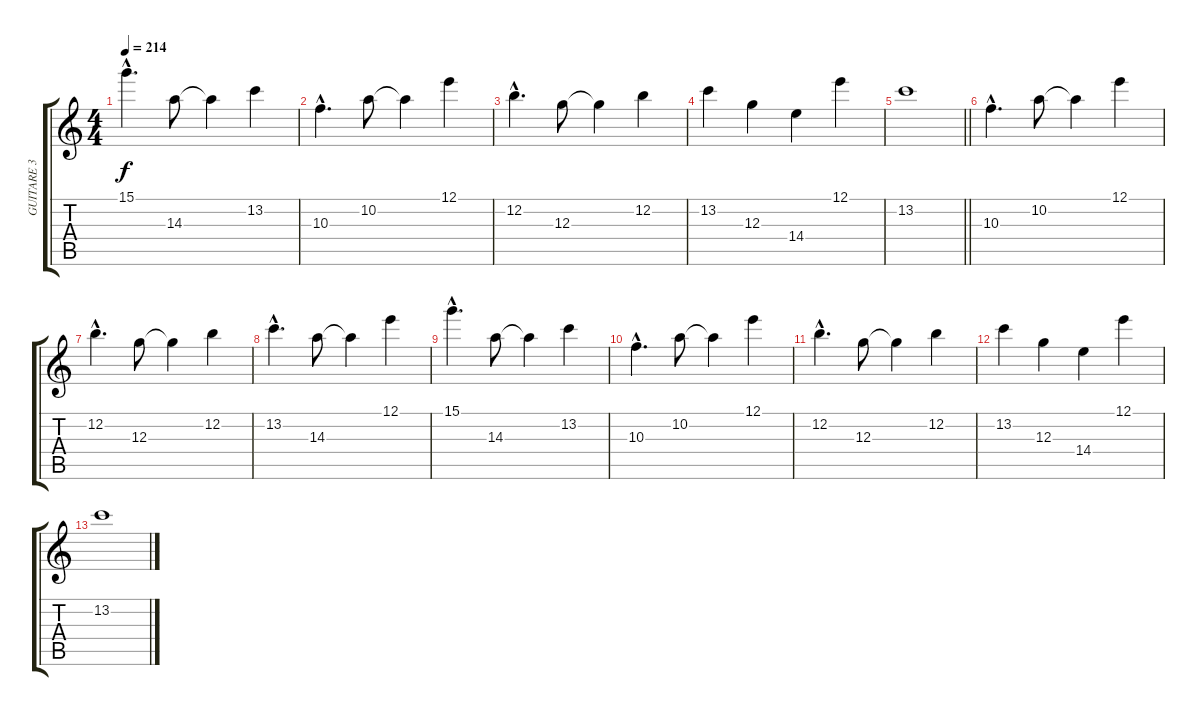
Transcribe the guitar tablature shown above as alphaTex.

\track ("GUITARE 3" "GUITARE 3") {instrument acousticguitarsteel}
\staff {score tabs}
\tuning (E4 B3 G3 D3 A2 E2) {hide}
\ts (4 4)
\tempo 214
\clef g2
\ks c
15.1{hac}.4{d dy f} 14.3.8 14.3{t}.4 13.2.4 |
10.3{hac}.4{d} 10.2.8 10.2{t}.4 12.1.4 |
12.2{hac}.4{d} 12.3.8 12.3{t}.4 12.2.4 |
13.2.4 12.3.4 14.4.4 12.1.4 |
\barLineRight lightlight
13.2.1 |
10.3{hac}.4{d} 10.2.8 10.2{t}.4 12.1.4 |
12.2{hac}.4{d} 12.3.8 12.3{t}.4 12.2.4 |
13.2{hac}.4{d} 14.3.8 14.3{t}.4 12.1.4 |
15.1{hac}.4{d} 14.3.8 14.3{t}.4 13.2.4 |
10.3{hac}.4{d} 10.2.8 10.2{t}.4 12.1.4 |
12.2{hac}.4{d} 12.3.8 12.3{t}.4 12.2.4 |
13.2.4 12.3.4 14.4.4 12.1.4 |
13.2.1
